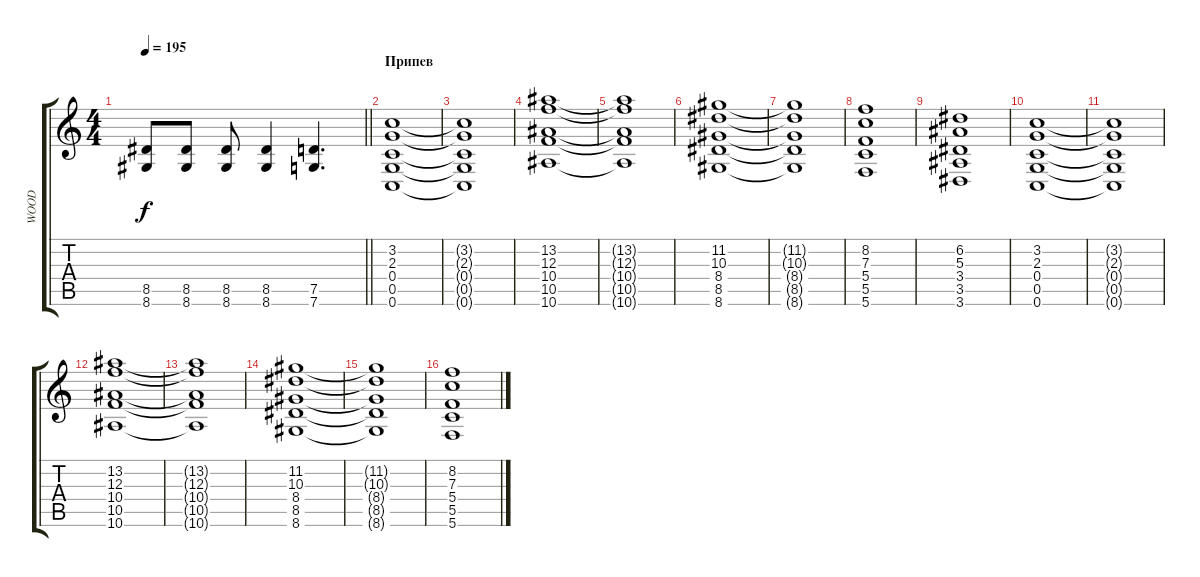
\track ("WOOD" "WOOD") {instrument distortionguitar}
\staff {score tabs}
\tuning (D4 A3 F3 C3 G2 C2) {hide}
\ts (4 4)
\tempo 195
\clef g2
\barLineRight lightlight
\ks c
(8.5 8.6).8{dy f} (8.5 8.6).8 (8.5 8.6).8 (8.5 8.6).4 (7.5 7.6).4{d} |
\section ("" "Припев")
(3.2 2.3 0.4 0.5 0.6).1 |
(3.2{t} 2.3{t} 0.4{t} 0.5{t} 0.6{t}).1 |
(13.2 12.3 10.4 10.5 10.6).1 |
(13.2{t} 12.3{t} 10.4{t} 10.5{t} 10.6{t}).1 |
(11.2 10.3 8.4 8.5 8.6).1 |
(11.2{t} 10.3{t} 8.4{t} 8.5{t} 8.6{t}).1 |
(8.2 7.3 5.4 5.5 5.6).1 |
(6.2 5.3 3.4 3.5 3.6).1 |
(3.2 2.3 0.4 0.5 0.6).1 |
(3.2{t} 2.3{t} 0.4{t} 0.5{t} 0.6{t}).1 |
(13.2 12.3 10.4 10.5 10.6).1 |
(13.2{t} 12.3{t} 10.4{t} 10.5{t} 10.6{t}).1 |
(11.2 10.3 8.4 8.5 8.6).1 |
(11.2{t} 10.3{t} 8.4{t} 8.5{t} 8.6{t}).1 |
(8.2 7.3 5.4 5.5 5.6).1
